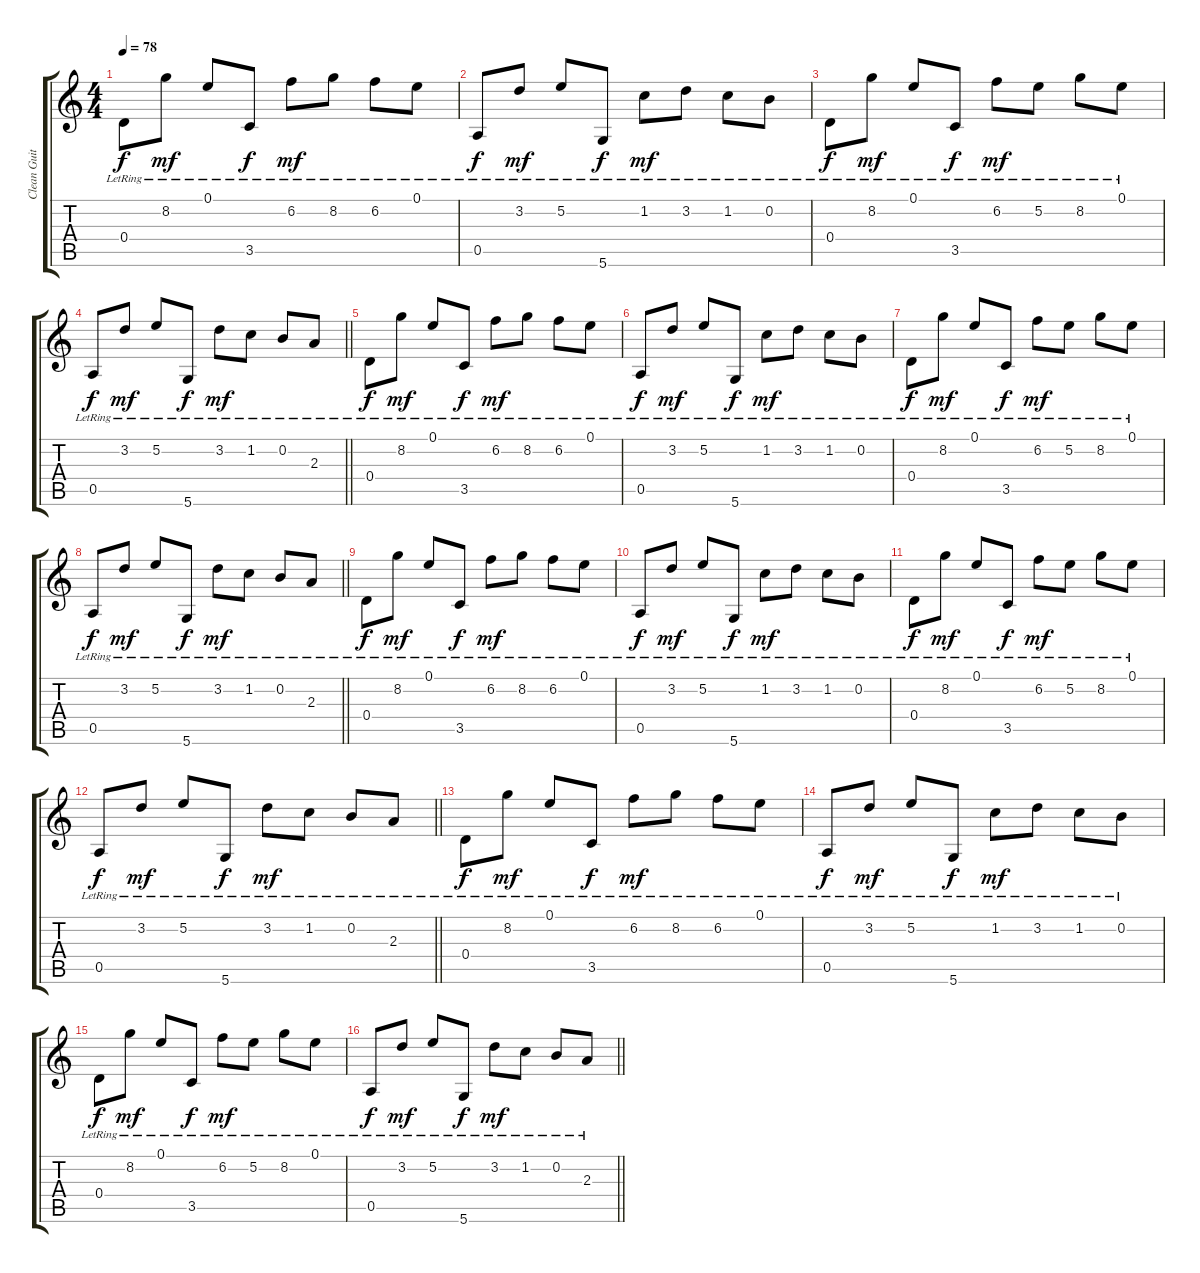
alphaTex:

\track ("Clean Guitar 1" "Clean Guit") {instrument electricguitarjazz}
\staff {score tabs}
\tuning (E4 B3 G3 D3 A2 D2) {hide}
\ts (4 4)
\tempo 78
\clef g2
\ks c
0.4{lr}.8{dy f} 8.2{lr}.8{dy mf} 0.1{lr}.8 3.5{lr}.8{dy f} 6.2{lr}.8{dy mf} 8.2{lr}.8 6.2{lr}.8 0.1{lr}.8 |
0.5{lr}.8{dy f} 3.2{lr}.8{dy mf} 5.2{lr}.8 5.6{lr}.8{dy f} 1.2{lr}.8{dy mf} 3.2{lr}.8 1.2{lr}.8 0.2{lr}.8 |
0.4{lr}.8{dy f} 8.2{lr}.8{dy mf} 0.1{lr}.8 3.5{lr}.8{dy f} 6.2{lr}.8{dy mf} 5.2{lr}.8 8.2{lr}.8 0.1{lr}.8 |
\barLineRight lightlight
0.5{lr}.8{dy f} 3.2{lr}.8{dy mf} 5.2{lr}.8 5.6{lr}.8{dy f} 3.2{lr}.8{dy mf} 1.2{lr}.8 0.2{lr}.8 2.3{lr}.8 |
0.4{lr}.8{dy f} 8.2{lr}.8{dy mf} 0.1{lr}.8 3.5{lr}.8{dy f} 6.2{lr}.8{dy mf} 8.2{lr}.8 6.2{lr}.8 0.1{lr}.8 |
0.5{lr}.8{dy f} 3.2{lr}.8{dy mf} 5.2{lr}.8 5.6{lr}.8{dy f} 1.2{lr}.8{dy mf} 3.2{lr}.8 1.2{lr}.8 0.2{lr}.8 |
0.4{lr}.8{dy f} 8.2{lr}.8{dy mf} 0.1{lr}.8 3.5{lr}.8{dy f} 6.2{lr}.8{dy mf} 5.2{lr}.8 8.2{lr}.8 0.1{lr}.8 |
\barLineRight lightlight
0.5{lr}.8{dy f} 3.2{lr}.8{dy mf} 5.2{lr}.8 5.6{lr}.8{dy f} 3.2{lr}.8{dy mf} 1.2{lr}.8 0.2{lr}.8 2.3{lr}.8 |
0.4{lr}.8{dy f} 8.2{lr}.8{dy mf} 0.1{lr}.8 3.5{lr}.8{dy f} 6.2{lr}.8{dy mf} 8.2{lr}.8 6.2{lr}.8 0.1{lr}.8 |
0.5{lr}.8{dy f} 3.2{lr}.8{dy mf} 5.2{lr}.8 5.6{lr}.8{dy f} 1.2{lr}.8{dy mf} 3.2{lr}.8 1.2{lr}.8 0.2{lr}.8 |
0.4{lr}.8{dy f} 8.2{lr}.8{dy mf} 0.1{lr}.8 3.5{lr}.8{dy f} 6.2{lr}.8{dy mf} 5.2{lr}.8 8.2{lr}.8 0.1{lr}.8 |
\barLineRight lightlight
0.5{lr}.8{dy f} 3.2{lr}.8{dy mf} 5.2{lr}.8 5.6{lr}.8{dy f} 3.2{lr}.8{dy mf} 1.2{lr}.8 0.2{lr}.8 2.3{lr}.8 |
0.4{lr}.8{dy f} 8.2{lr}.8{dy mf} 0.1{lr}.8 3.5{lr}.8{dy f} 6.2{lr}.8{dy mf} 8.2{lr}.8 6.2{lr}.8 0.1{lr}.8 |
0.5{lr}.8{dy f} 3.2{lr}.8{dy mf} 5.2{lr}.8 5.6{lr}.8{dy f} 1.2{lr}.8{dy mf} 3.2{lr}.8 1.2{lr}.8 0.2{lr}.8 |
0.4{lr}.8{dy f} 8.2{lr}.8{dy mf} 0.1{lr}.8 3.5{lr}.8{dy f} 6.2{lr}.8{dy mf} 5.2{lr}.8 8.2{lr}.8 0.1{lr}.8 |
\barLineRight lightlight
0.5{lr}.8{dy f} 3.2{lr}.8{dy mf} 5.2{lr}.8 5.6{lr}.8{dy f} 3.2{lr}.8{dy mf} 1.2{lr}.8 0.2{lr}.8 2.3{lr}.8
